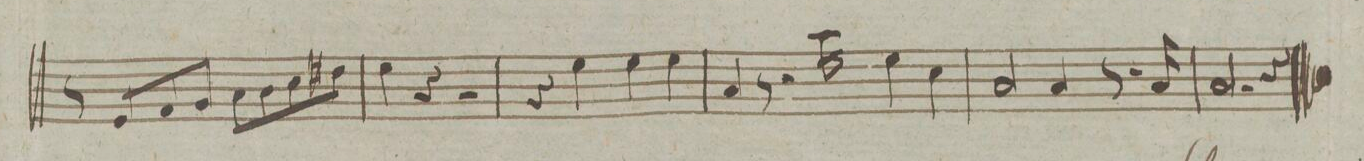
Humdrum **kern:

**kern
*I"Serpente
*clefF4
*k[]
*met(c)
*M4/4
8r
8GG/L
8AA/
8BB/J
8C\L
8D\
8E\
8F#X\J
=61
4G\
4r
2r
=62
4r
4G\
4G\
4G\
=63
4C/
8.r
16c\
4G\
4E\
=64
2C/
4C/
8.r
16C/
=65
2.C/
4r
==
*-
